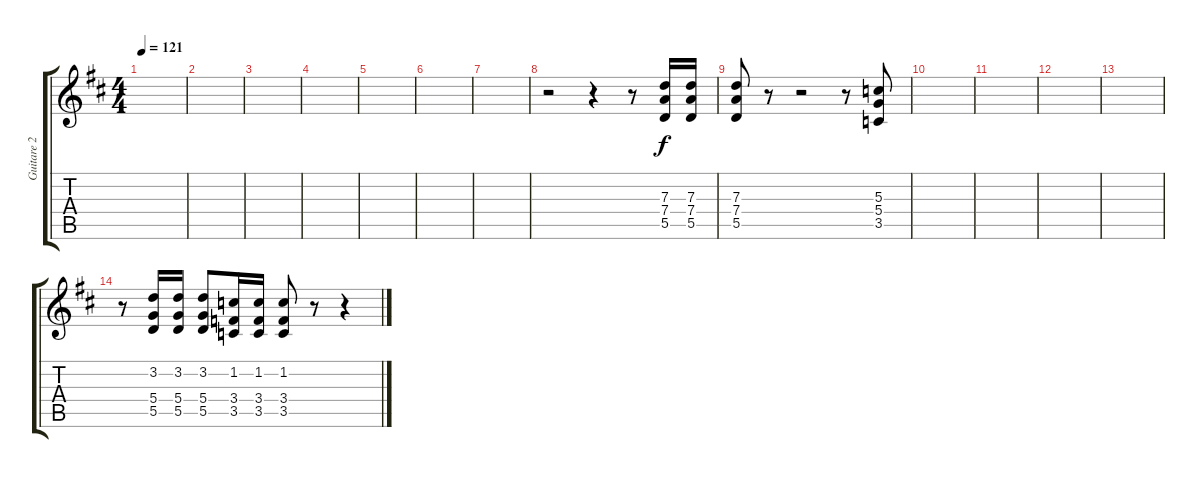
\track ("Guitare 2" "Guitare 2") {instrument overdrivenguitar}
\staff {score tabs}
\tuning (E4 B3 G3 D3 A2 E2) {hide}
\ts (4 4)
\tempo 121
\clef g2
\ks d
|
|
|
|
|
|
|
r.2 r.4 r.8 (7.3 7.4 5.5).16 (7.3 7.4 5.5).16 |
(7.3 7.4 5.5).8 r.8 r.2 r.8 (5.3 5.4 3.5).8 |
|
|
|
|
r.8 (3.2 5.4 5.5).16 (3.2 5.4 5.5).16 (3.2 5.4 5.5).8 (1.2 3.4 3.5).16 (1.2 3.4 3.5).16 (1.2 3.4 3.5).8 r.8 r.4
